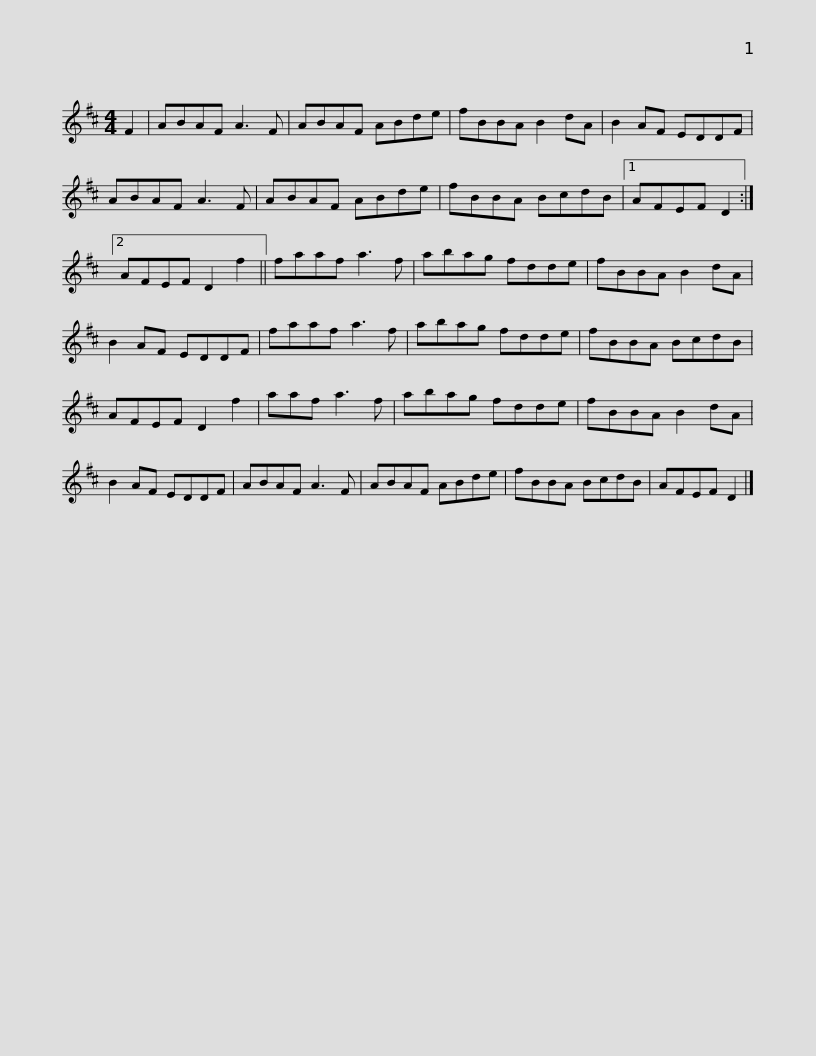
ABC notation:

X:1
L:1/8
M:4/4
I:linebreak $
K:D
V:1 treble
V:1
 F2 | ABAF A3 F | ABAF ABde | fBBA B2 dA | B2 AF EDDF | %5
 ABAF A3 F |$ ABAF ABde | fBBA BcdB |1 AFEF D2 :|2 AFEF D2 f2 || %10
 faaf a3 f | abag fdde |$ fBBA B2 dA | B2 AF EDDF | faaf a3 f | %15
 abag fdde | fBBA BcdB | AFEF D2 f2 |$ aaf a3 f | abag fdde | %20
 fBBA B2 dA | B2 AF EDDF | ABAF A3 F | ABAF ABde |$ fBBA BcdB | %25
 AFEF D2 |] %26
